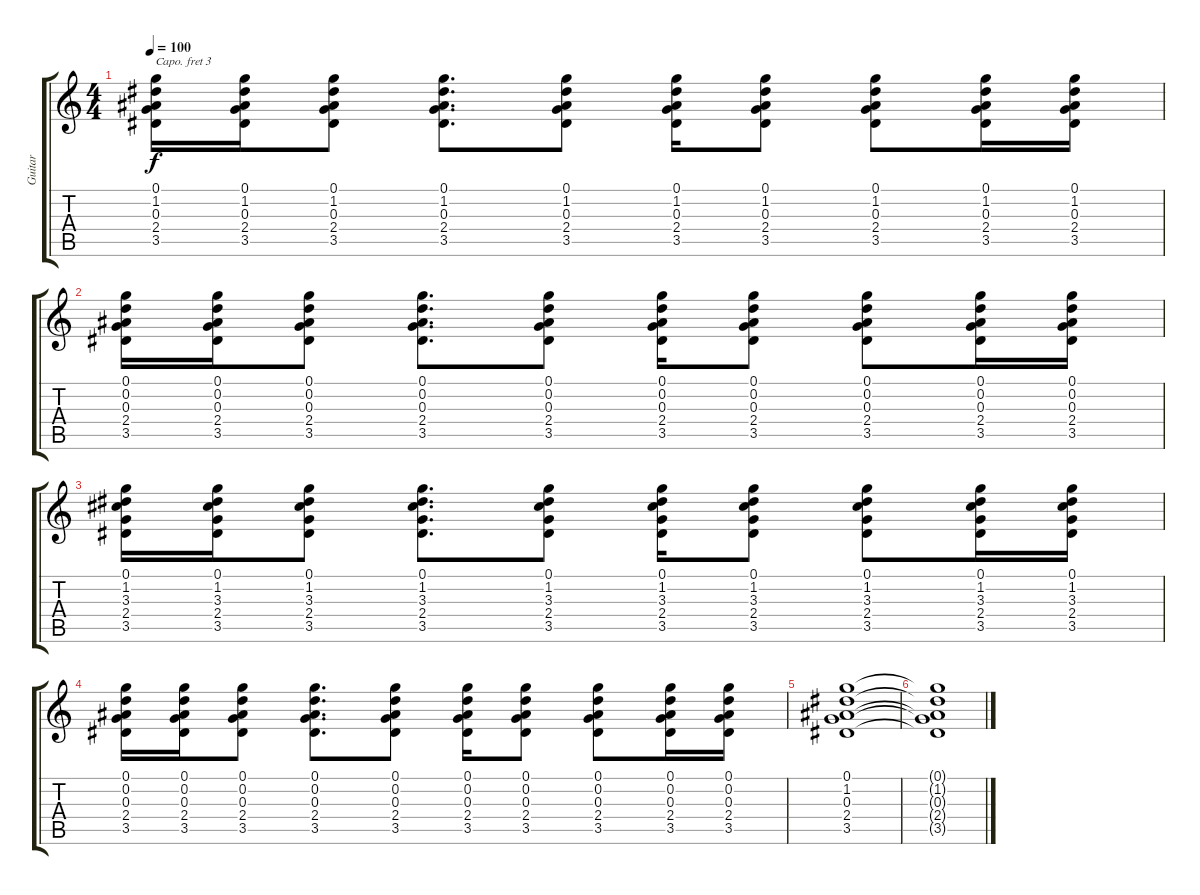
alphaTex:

\track ("Guitar" "Guitar") {instrument electricguitarclean}
\staff {score tabs}
\capo 3
\tuning (E4 B3 G3 D3 A2 E2) {hide}
\ts (4 4)
\tempo 100
\clef g2
\ks c
(0.1 1.2 0.3 2.4 3.5).16{dy f} (0.1 1.2 0.3 2.4 3.5).16 (0.1 1.2 0.3 2.4 3.5).8 (0.1 1.2 0.3 2.4 3.5).8{d} (0.1 1.2 0.3 2.4 3.5).8 (0.1 1.2 0.3 2.4 3.5).16 (0.1 1.2 0.3 2.4 3.5).8 (0.1 1.2 0.3 2.4 3.5).8 (0.1 1.2 0.3 2.4 3.5).16 (0.1 1.2 0.3 2.4 3.5).16 |
(0.1 0.2 0.3 2.4 3.5).16 (0.1 0.2 0.3 2.4 3.5).16 (0.1 0.2 0.3 2.4 3.5).8 (0.1 0.2 0.3 2.4 3.5).8{d} (0.1 0.2 0.3 2.4 3.5).8 (0.1 0.2 0.3 2.4 3.5).16 (0.1 0.2 0.3 2.4 3.5).8 (0.1 0.2 0.3 2.4 3.5).8 (0.1 0.2 0.3 2.4 3.5).16 (0.1 0.2 0.3 2.4 3.5).16 |
(0.1 1.2 3.3 2.4 3.5).16 (0.1 1.2 3.3 2.4 3.5).16 (0.1 1.2 3.3 2.4 3.5).8 (0.1 1.2 3.3 2.4 3.5).8{d} (0.1 1.2 3.3 2.4 3.5).8 (0.1 1.2 3.3 2.4 3.5).16 (0.1 1.2 3.3 2.4 3.5).8 (0.1 1.2 3.3 2.4 3.5).8 (0.1 1.2 3.3 2.4 3.5).16 (0.1 1.2 3.3 2.4 3.5).16 |
(0.1 0.2 0.3 2.4 3.5).16 (0.1 0.2 0.3 2.4 3.5).16 (0.1 0.2 0.3 2.4 3.5).8 (0.1 0.2 0.3 2.4 3.5).8{d} (0.1 0.2 0.3 2.4 3.5).8 (0.1 0.2 0.3 2.4 3.5).16 (0.1 0.2 0.3 2.4 3.5).8 (0.1 0.2 0.3 2.4 3.5).8 (0.1 0.2 0.3 2.4 3.5).16 (0.1 0.2 0.3 2.4 3.5).16 |
(0.1 1.2 0.3 2.4 3.5).1 |
(0.1{t} 1.2{t} 0.3{t} 2.4{t} 3.5{t}).1
